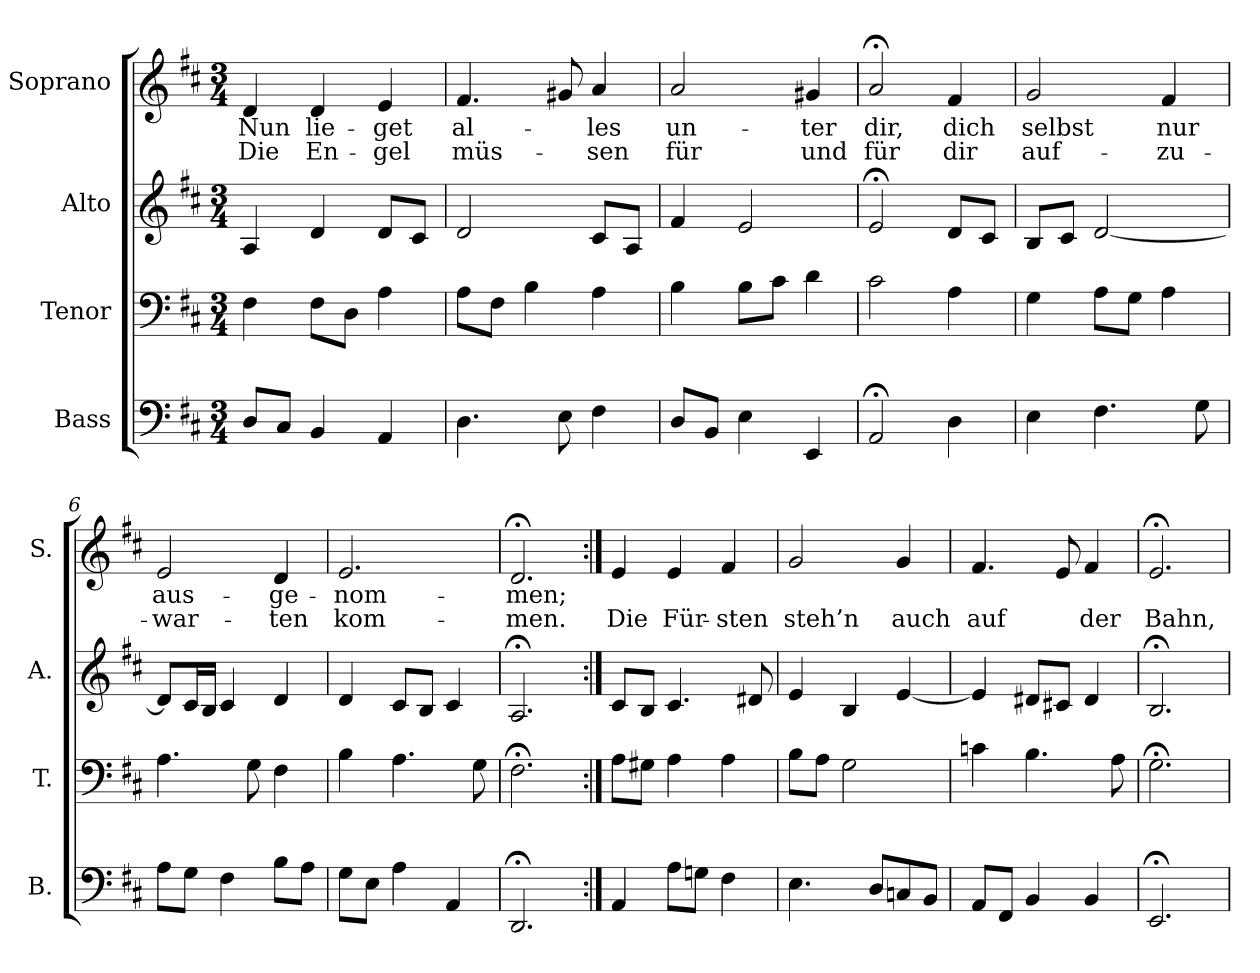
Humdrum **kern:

**kern	**kern	**kern	**kern	**text	**text
*part4	*part3	*part2	*part1	*part1	*part1
*staff4	*staff3	*staff2	*staff1	*staff1	*staff1
*I"Bass	*I"Tenor	*I"Alto	*I"Soprano	*	*
*I'B.	*I'T.	*I'A.	*I'S.	*	*
*clefF4	*clefF4	*clefG2	*clefG2	*	*
*k[f#c#]	*k[f#c#]	*k[f#c#]	*k[f#c#]	*	*
*D:	*D:	*D:	*D:	*	*
*M3/4	*M3/4	*M3/4	*M3/4	*	*
=1	=1	=1	=1	=1	=1
8D/L	4F#\	4A/	4d/	Nun	Die
8C#/J	.	.	.	.	.
4BB/	8F#\L	4d/	4d/	lie-	En-
.	8D\J	.	.	.	.
4AA/	4A\	8d/L	4e/	-get	-gel
.	.	8c#/J	.	.	.
=2	=2	=2	=2	=2	=2
4.D\	8A\L	2d/	4.f#/	al-	müs-
.	8F#\J	.	.	.	.
.	4B\	.	.	.	.
8E\	.	.	8g#X/	.	.
4F#\	4A\	8c#/L	4a/	-les	-sen
.	.	8A/J	.	.	.
=3	=3	=3	=3	=3	=3
8D/L	4B\	4f#/	2a/	un-	für
8BB/J	.	.	.	.	.
4E\	8B\L	2e/	.	.	.
.	8c#\J	.	.	.	.
4EE/	4d\	.	4g#X/	-ter	und
=4	=4	=4	=4	=4	=4
2AA;</	2c#\	2e;</	2a;</	dir,	für
4D\	4A\	8d/L	4f#/	dich	dir
.	.	8c#/J	.	.	.
=5	=5	=5	=5	=5	=5
4E\	4G\	8B/L	2g/	selbst	auf-
.	.	8c#/J	.	.	.
4.F#\	8A\L	[2d/	.	.	.
.	8G\J	.	.	.	.
.	4A\	.	4f#/	nur	-zu-
8G\	.	.	.	.	.
=6	=6	=6	=6	=6	=6
8A\L	4.A\	8d/L]	2e/	aus-	-war-
8G\J	.	16c#/L	.	.	.
.	.	16B/JJ	.	.	.
4F#\	.	4c#/	.	.	.
.	8G\	.	.	.	.
8B\L	4F#\	4d/	4d/	-ge-	-ten
8A\J	.	.	.	.	.
=7	=7	=7	=7	=7	=7
8G\L	4B\	4d/	2.e/	-nom-	kom-
8E\J	.	.	.	.	.
4A\	4.A\	8c#/L	.	.	.
.	.	8B/J	.	.	.
4AA/	.	4c#/	.	.	.
.	8G\	.	.	.	.
=8	=8	=8	=8	=8	=8
2.DD;</	2.F#;<\	2.A;</	2.d;</	-men;	-men.
!!LO:LB:g=z
=9:|!	=9:|!	=9:|!	=9:|!	=9:|!	=9:|!
4AA/	8A\L	8c#/L	4e/	.	Die
.	8G#X\J	8B/J	.	.	.
8A\L	4A\	4.c#/	4e/	.	Für-
8Gn\J	.	.	.	.	.
4F#\	4A\	.	4f#/	.	-sten
.	.	8d#X/	.	.	.
=10	=10	=10	=10	=10	=10
4.E\	8B\L	4e/	2g/	.	steh’n
.	8A\J	.	.	.	.
.	2G\	4B/	.	.	.
8D/L	.	.	.	.	.
8Cn/	.	[4e/	4g/	.	auch
8BB/J	.	.	.	.	.
=11	=11	=11	=11	=11	=11
8AA/L	4cn\	4e/]	4.f#/	.	auf
8FF#/J	.	.	.	.	.
4BB/	4.B\	8d#X/L	.	.	.
.	.	8c#X/J	8e/	.	.
4BB/	.	4d#/	4f#/	.	der
.	8A\	.	.	.	.
=12	=12	=12	=12	=12	=12
2.EE;</	2.G;<\	2.B;</	2.e;</	.	Bahn,
=	=	=	=	=	=
*-	*-	*-	*-	*-	*-
